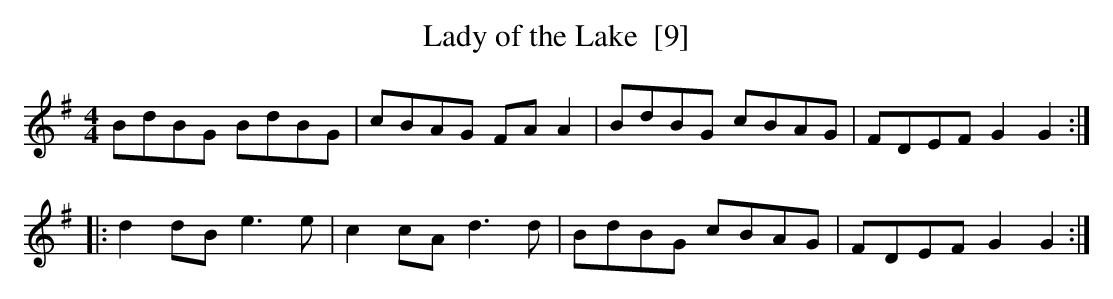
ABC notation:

X:1
T:Lady of the Lake  [9]
M:4/4
L:1/8
K:G
BdBG BdBG | cBAG FA A2 | BdBG cBAG | FDEF G2G2 :|
|: d2 dB e3e | c2cA d3d | BdBG cBAG | FDEF G2G2 :|
